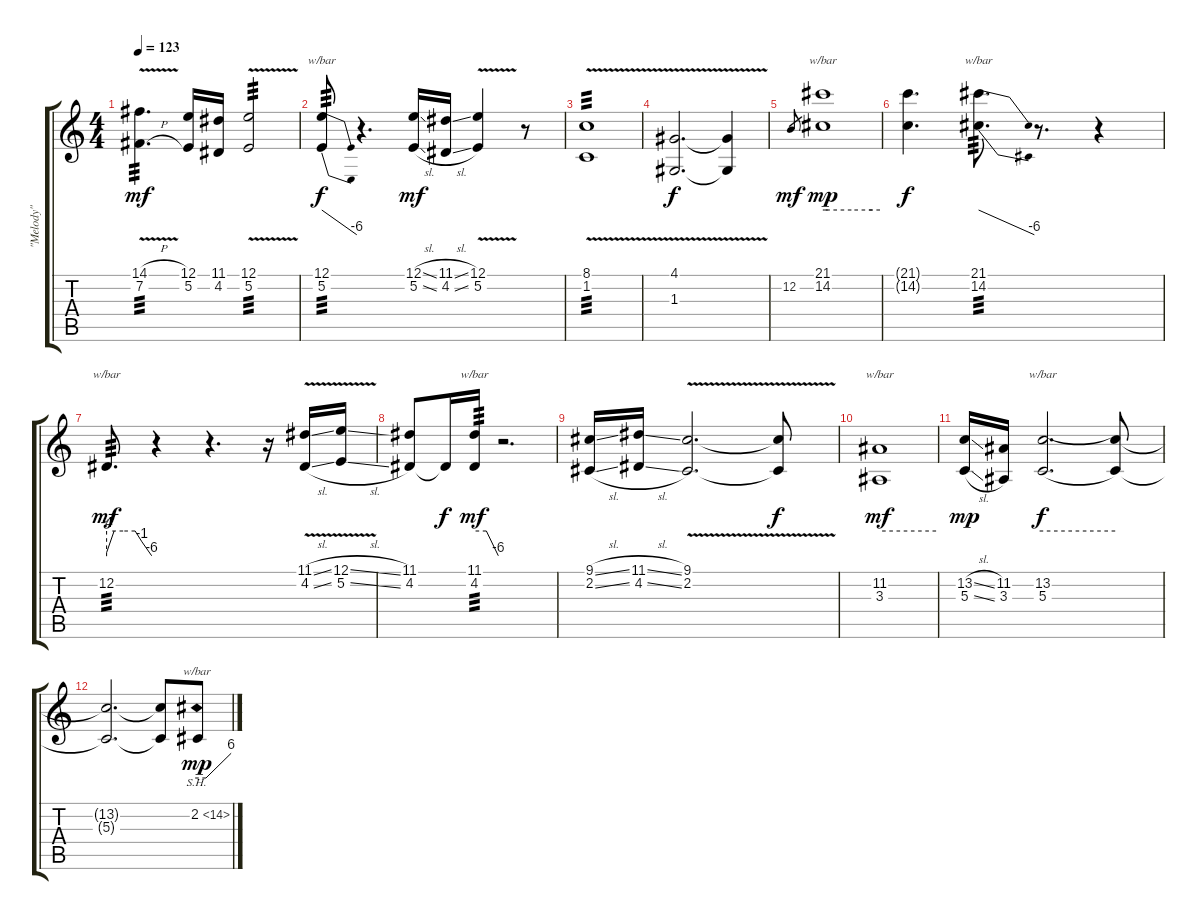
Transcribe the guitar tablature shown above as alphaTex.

\track ("\"Melody\"" "\"Melody\"") {instrument lead1square}
\staff {score tabs}
\tuning (E4 B3 G3 D3 A2 E2) {hide}
\ts (4 4)
\tempo 123
\clef g2
\ks c
(14.1{v h} 7.2{v h}).4{d tp 3 dy mf} (12.1 5.2).16 (11.1 4.2).16 (12.1 5.2{v}).2{tp 3} |
(12.1 5.2).8{tbe (dive default 0 0 60 -24) tp 3 dy f} r.4{d} (12.1{sl} 5.2{sl}).16{dy mf} (11.1{sl} 4.2{sl}).16 (12.1{v} 5.2{v}).4 r.8 |
(8.1{v} 1.2).1{tp 3} |
(4.1 1.3{v}).2{d dy f} (4.1{t} 1.3{t}).4 |
12.2.8{gr dy mf} (21.1 14.2).1{tbe (custom default 0 0 2 0 5 0 30 0 52 0 60 0) dy mp} |
(21.1{t} 14.2{t}).4{d dy f} (21.1 14.2).8{d tbe (dive default 0 0 60 -24) tp 3} r.8{d} r.4 |
12.2.8{d tbe (custom default 0 -16 10 0 22 0 38 0 47 -4 60 -24) tp 3 dy mf} r.4 r.4{d} r.16 (11.1{sl} 4.2{v sl}).16 (12.1{sl} 5.2{v sl}).16 |
(11.1 4.2).8 4.2{t}.16{dy f} (11.1 4.2).16{tbe (custom default 0 0 30 0 60 -24) tp 3 dy mf} r.2{d} |
(9.1{sl} 2.2{sl}).16 (11.1{sl} 4.2{sl}).16 (9.1{v} 2.2{v}).2{d} (9.1{t} 2.2{t}).8{dy f} |
(11.2 3.3).1{tbe (hold default 0 0 60 0) dy mf} |
(13.2{sl} 5.3{sl}).16{dy mp} (11.2 3.3).16 (13.2 5.3).2{d tbe (hold default 0 0 60 0) dy f} (13.2{t} 5.3{t}).8 |
(13.2{t} 5.3{t}).2{d} (13.2{t} 5.3{t}).8 2.2{sh 12}.8{tbe (custom default 0 0 16 0 60 24) dy mp}
